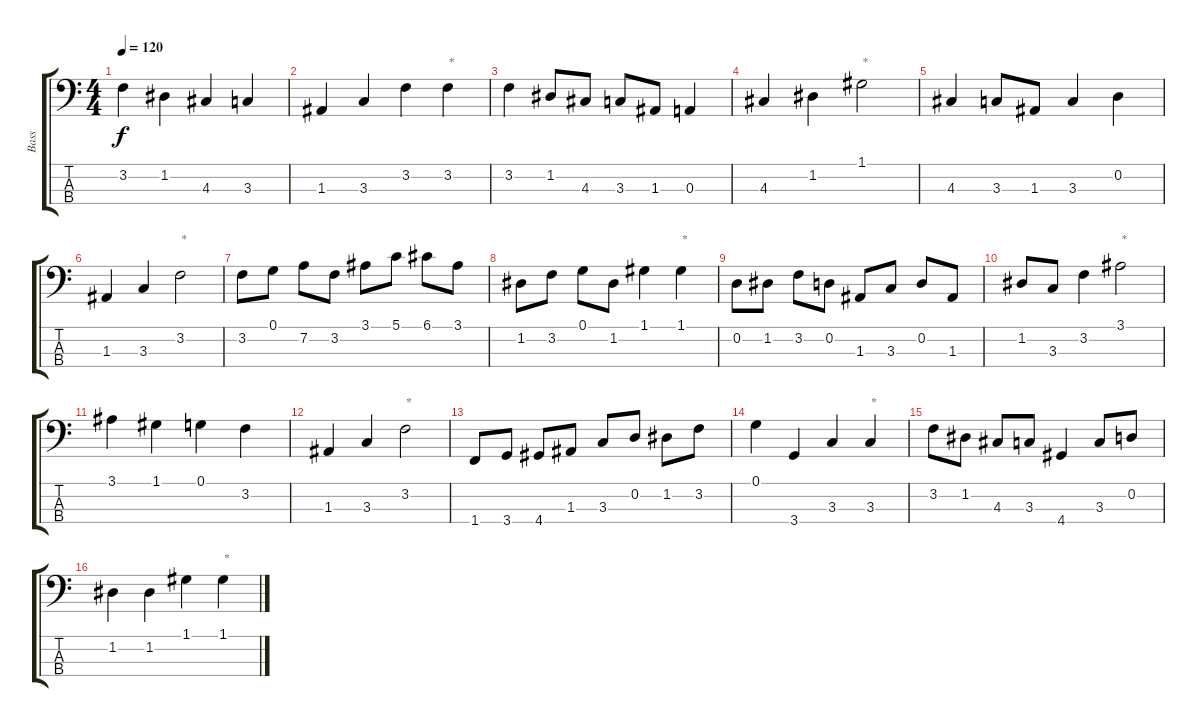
\track ("Bass" "Bass") {instrument electricbasspick}
\staff {score tabs}
\tuning (G2 D2 A1 E1) {hide}
\ts (4 4)
\tempo 120
\clef f4
\ks c
3.2.4{dy f instrument electricbasspick} 1.2.4 4.3.4 3.3.4 |
1.3.4 3.3.4 3.2.4 3.2.4{txt "*"} |
3.2.4 1.2.8 4.3.8 3.3.8 1.3.8 0.3.4 |
4.3.4 1.2.4 1.1.2{txt "*"} |
4.3.4 3.3.8 1.3.8 3.3.4 0.2.4 |
1.3.4 3.3.4 3.2.2{txt "*"} |
3.2.8 0.1.8 7.2.8 3.2.8 3.1.8 5.1.8 6.1.8 3.1.8 |
1.2.8 3.2.8 0.1.8 1.2.8 1.1.4 1.1.4{txt "*"} |
0.2.8 1.2.8 3.2.8 0.2.8 1.3.8 3.3.8 0.2.8 1.3.8 |
1.2.8 3.3.8 3.2.4 3.1.2{txt "*"} |
3.1.4 1.1.4 0.1.4 3.2.4 |
1.3.4 3.3.4 3.2.2{txt "*"} |
1.4.8 3.4.8 4.4.8 1.3.8 3.3.8 0.2.8 1.2.8 3.2.8 |
0.1.4 3.4.4 3.3.4 3.3.4{txt "*"} |
3.2.8 1.2.8 4.3.8 3.3.8 4.4.4 3.3.8 0.2.8 |
1.2.4 1.2.4 1.1.4 1.1.4{txt "*"}
